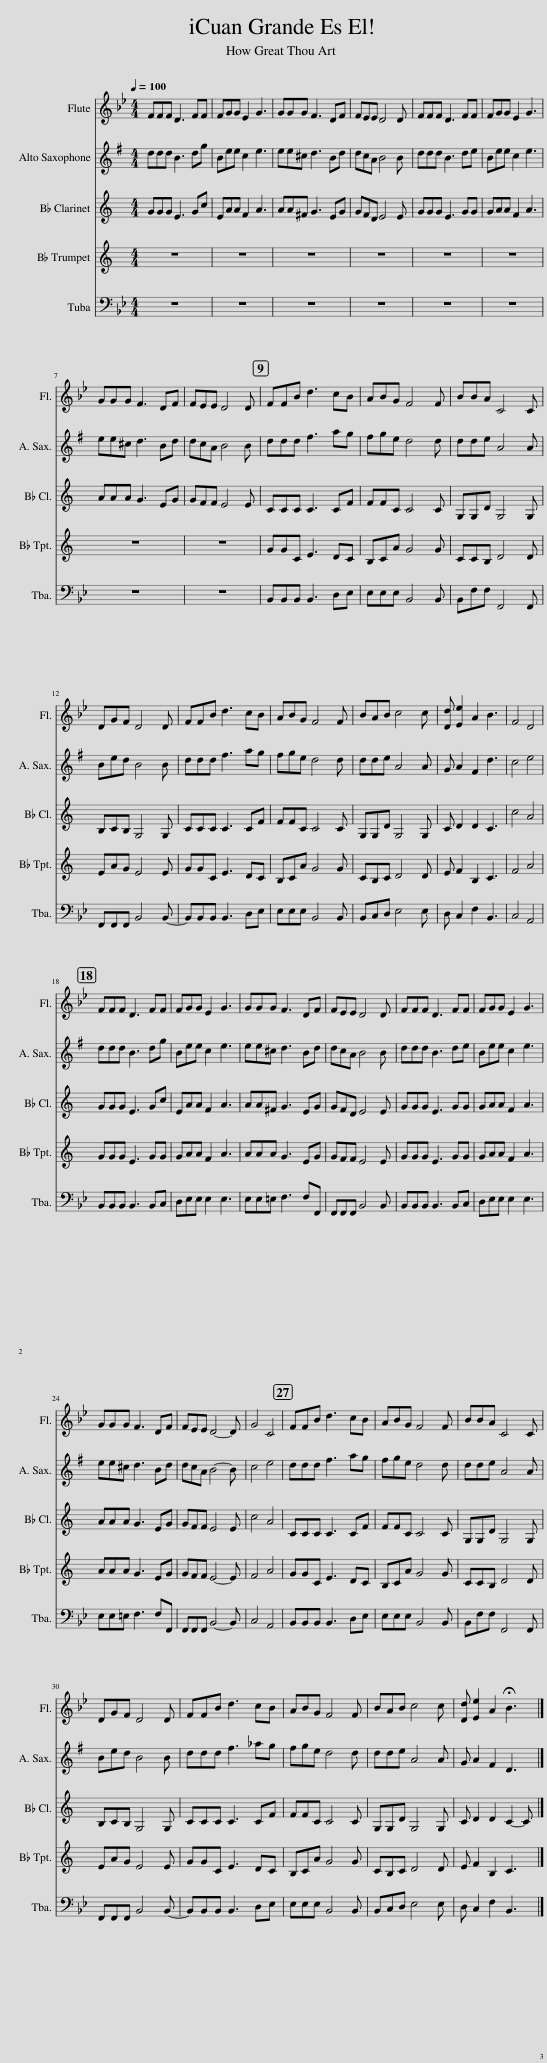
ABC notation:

X:1
%%score 1 2 3 4 5
L:1/8
Q:1/4=100
M:4/4
I:linebreak $
K:Bb
V:1 treble
V:2 treble transpose=-9
V:3 treble transpose=-2
V:4 treble transpose=-2
V:5 bass
V:1
 FFF D3 FF | FGG E2 G3 | GGG F3 DF | FEE D4 D | FFF D3 FF | %5
 FGG E2 G3 |$ GGG F3 DF | FEE D4 D | FFB d3 cB | ABG F4 F | %10
 BBA C4 C |$ DGF D4 D | FFB d3 cB | ABG F4 F | BAB c4 c | %15
 [Dd] [Ee]2 A2 B3 | F4 D4 |$ FFF D3 FF | FGG E2 G3 | GGG F3 DF | %20
 FEE D4 D | FFF D3 FF | FGG E2 G3 |$ GGG F3 DF | FEE D4- D | %25
 G4 C4 | FFB d3 cB | ABG F4 F | BBA C4 C |$ DGF D4 D | %30
 FFB d3 cB | ABG F4 F | BAB c4 c | [Dd] [Ee]2 A2 !fermata!B3 |] %34
V:2
[K:G] ddd B3 dg | Bee c2 e3 | ee^c d3 Bd | dcA B4 B | ddd B3 de | %5
 Bee c2 e3 |$ ee^c d3 Bd | dcA B4 B | ddd f3 ag | fge d4 d | %10
 dde A4 A |$ Bed B4 B | ddd f3 ag | fge d4 d | dde A4 A | %15
 G A2 F2 d3 | c4 e4 |$ ddd B3 dg | Bee c2 e3 | ee^c d3 Bd | %20
 dcA B4 B | ddd B3 de | Bee c2 e3 |$ ee^c d3 Bd | dcA B4- B | %25
 c4 e4 | ddd f3 ag | fge d4 d | dde A4 A |$ Bed B4 B | %30
 ddd f3 _ag | fge d4 d | dde A4 A | G A2 F2 D3 |] %34
V:3
[K:C] GGG E3 Gc | EAA F2 A3 | AA^F G3 EG | GFD E4 E | GGG E3 GG | %5
 GAA F2 A3 |$ AAA G3 EG | GFF E4 E | CCC C3 CF | FFC C4 C | %10
 G,G,D G,4 G, |$ B,CB, G,4 G, | CCC C3 CF | FFC C4 C | G,G,D G,4 G, | %15
 C D2 D2 C3 | c4 A4 |$ GGG E3 Gc | EAA F2 A3 | AA^F G3 EG | %20
 GFD E4 E | GGG E3 GG | GAA F2 A3 |$ AAA G3 EG | GFF E4 E | %25
 c4 A4 | CCC C3 CF | FFC C4 C | G,G,D G,4 G, |$ B,CB, G,4 G, | %30
 CCC C3 CF | FFC C4 C | G,G,D G,4 G, | C D2 D2 C2- C |] %34
V:4
[K:C] z8 | z8 | z8 | z8 | z8 | %5
 z8 |$ z8 | z8 | GGC E3 DC | B,CA G4 G | %10
 CCB, D4 D |$ EAG E4 E | GGC E3 DC | B,CA G4 G | CB,C D4 D | %15
 E F2 B,2 C3 | F4 A4 |$ GGG E3 GG | GAA F2 A3 | AAA G3 EG | %20
 GFF E4 E | GGG E3 GG | GAA F2 A3 |$ AAA G3 EG | GFF E4- E | %25
 F4 A4 | GGC E3 DC | B,CA G4 G | CCB, D4 D |$ EAG E4 E | %30
 GGC E3 DC | B,CA G4 G | CB,C D4 D | E F2 B,2 C3 |] %34
V:5
 z8 | z8 | z8 | z8 | z8 | %5
 z8 |$ z8 | z8 | B,,B,,B,, B,,3 D,E, | E,E,E, B,,4 B,, | %10
 B,,F,F, F,,4 F,, |$ F,,F,,F,, B,,4 B,,- | B,,B,,B,, B,,3 D,E, | E,E,E, B,,4 B,, | B,,C,D, E,4 E, | %15
 D, C,2 F,2 B,,3 | C,4 A,,4 |$ B,,B,,B,, B,,3 B,,C, | D,E,E, E,2 E,3 | E,E,=E, F,3 F,F,, | %20
 F,,F,,F,, B,,4 B,, | B,,B,,B,, B,,3 B,,C, | D,E,E, E,2 E,3 |$ E,E,=E, F,3 F,F,, | F,,F,,F,, B,,4- B,, | %25
 C,4 A,,4 | B,,B,,B,, B,,3 D,E, | E,E,E, B,,4 B,, | B,,F,F, F,,4 F,, |$ F,,F,,F,, B,,4 B,,- | %30
 B,,B,,B,, B,,3 D,E, | E,E,E, B,,4 B,, | B,,C,D, E,4 E, | D, C,2 F,2 B,,3 |] %34
